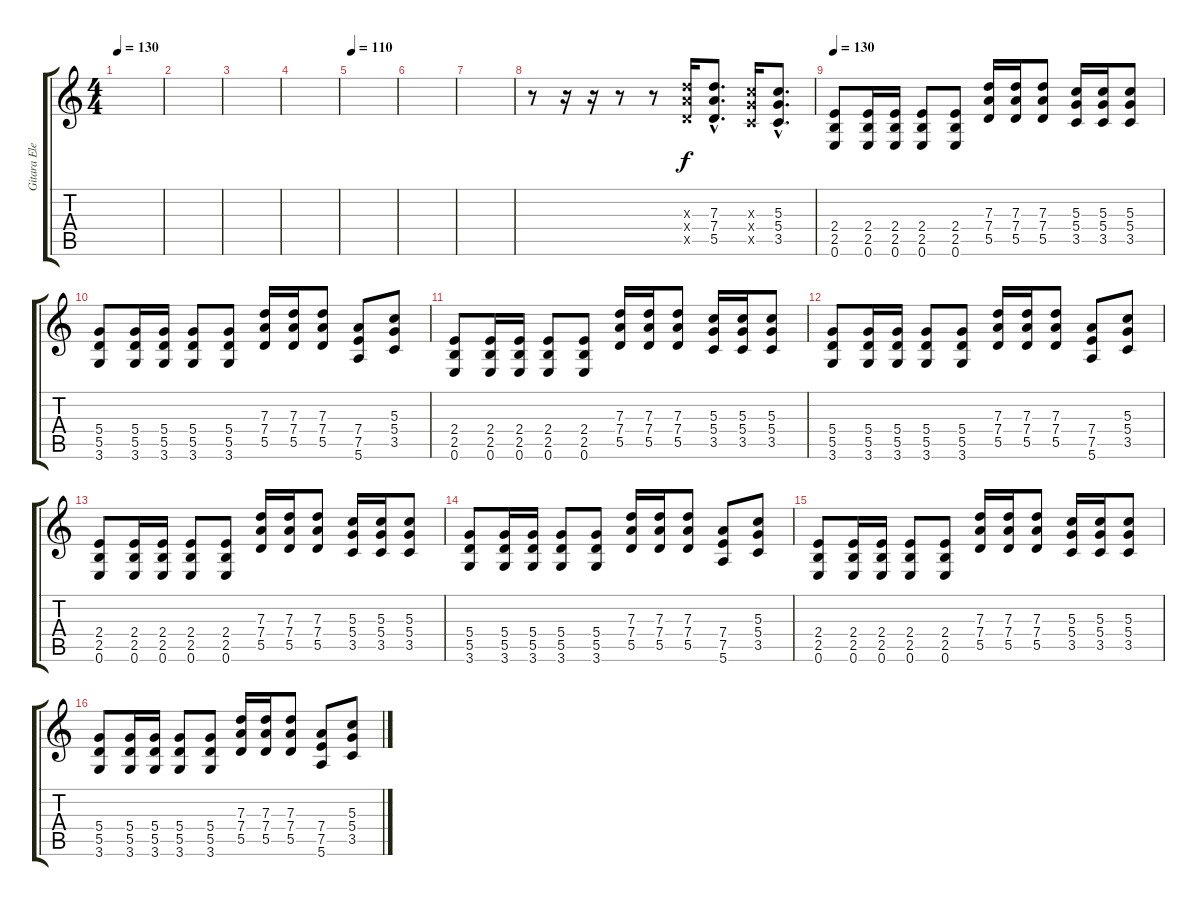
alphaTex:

\track ("Gitara Elektryczna 2" "Gitara Ele") {instrument distortionguitar}
\staff {score tabs}
\tuning (E4 B3 G3 D3 A2 E2) {hide}
\ts (4 4)
\tempo 130
\clef g2
\ks c
|
|
|
|
\tempo 110
|
|
|
r.8 r.16 r.16 r.8 r.8 (7.3{x} 7.4{x} 5.5{x}).16 (7.3{hac} 7.4{hac} 5.5{hac}).8{d} (5.3{x} 5.4{x} 3.5{x}).16 (5.3{hac} 5.4{hac} 3.5{hac}).8{d} |
\tempo 130
(2.4 2.5 0.6).8 (2.4 2.5 0.6).16 (2.4 2.5 0.6).16 (2.4 2.5 0.6).8 (2.4 2.5 0.6).8 (7.3 7.4 5.5).16 (7.3 7.4 5.5).16 (7.3 7.4 5.5).8 (5.3 5.4 3.5).16 (5.3 5.4 3.5).16 (5.3 5.4 3.5).8 |
(5.4 5.5 3.6).8 (5.4 5.5 3.6).16 (5.4 5.5 3.6).16 (5.4 5.5 3.6).8 (5.4 5.5 3.6).8 (7.3 7.4 5.5).16 (7.3 7.4 5.5).16 (7.3 7.4 5.5).8 (7.4 7.5 5.6).8 (5.3 5.4 3.5).8 |
(2.4 2.5 0.6).8 (2.4 2.5 0.6).16 (2.4 2.5 0.6).16 (2.4 2.5 0.6).8 (2.4 2.5 0.6).8 (7.3 7.4 5.5).16 (7.3 7.4 5.5).16 (7.3 7.4 5.5).8 (5.3 5.4 3.5).16 (5.3 5.4 3.5).16 (5.3 5.4 3.5).8 |
(5.4 5.5 3.6).8 (5.4 5.5 3.6).16 (5.4 5.5 3.6).16 (5.4 5.5 3.6).8 (5.4 5.5 3.6).8 (7.3 7.4 5.5).16 (7.3 7.4 5.5).16 (7.3 7.4 5.5).8 (7.4 7.5 5.6).8 (5.3 5.4 3.5).8 |
(2.4 2.5 0.6).8 (2.4 2.5 0.6).16 (2.4 2.5 0.6).16 (2.4 2.5 0.6).8 (2.4 2.5 0.6).8 (7.3 7.4 5.5).16 (7.3 7.4 5.5).16 (7.3 7.4 5.5).8 (5.3 5.4 3.5).16 (5.3 5.4 3.5).16 (5.3 5.4 3.5).8 |
(5.4 5.5 3.6).8 (5.4 5.5 3.6).16 (5.4 5.5 3.6).16 (5.4 5.5 3.6).8 (5.4 5.5 3.6).8 (7.3 7.4 5.5).16 (7.3 7.4 5.5).16 (7.3 7.4 5.5).8 (7.4 7.5 5.6).8 (5.3 5.4 3.5).8 |
(2.4 2.5 0.6).8 (2.4 2.5 0.6).16 (2.4 2.5 0.6).16 (2.4 2.5 0.6).8 (2.4 2.5 0.6).8 (7.3 7.4 5.5).16 (7.3 7.4 5.5).16 (7.3 7.4 5.5).8 (5.3 5.4 3.5).16 (5.3 5.4 3.5).16 (5.3 5.4 3.5).8 |
(5.4 5.5 3.6).8 (5.4 5.5 3.6).16 (5.4 5.5 3.6).16 (5.4 5.5 3.6).8 (5.4 5.5 3.6).8 (7.3 7.4 5.5).16 (7.3 7.4 5.5).16 (7.3 7.4 5.5).8 (7.4 7.5 5.6).8 (5.3 5.4 3.5).8
